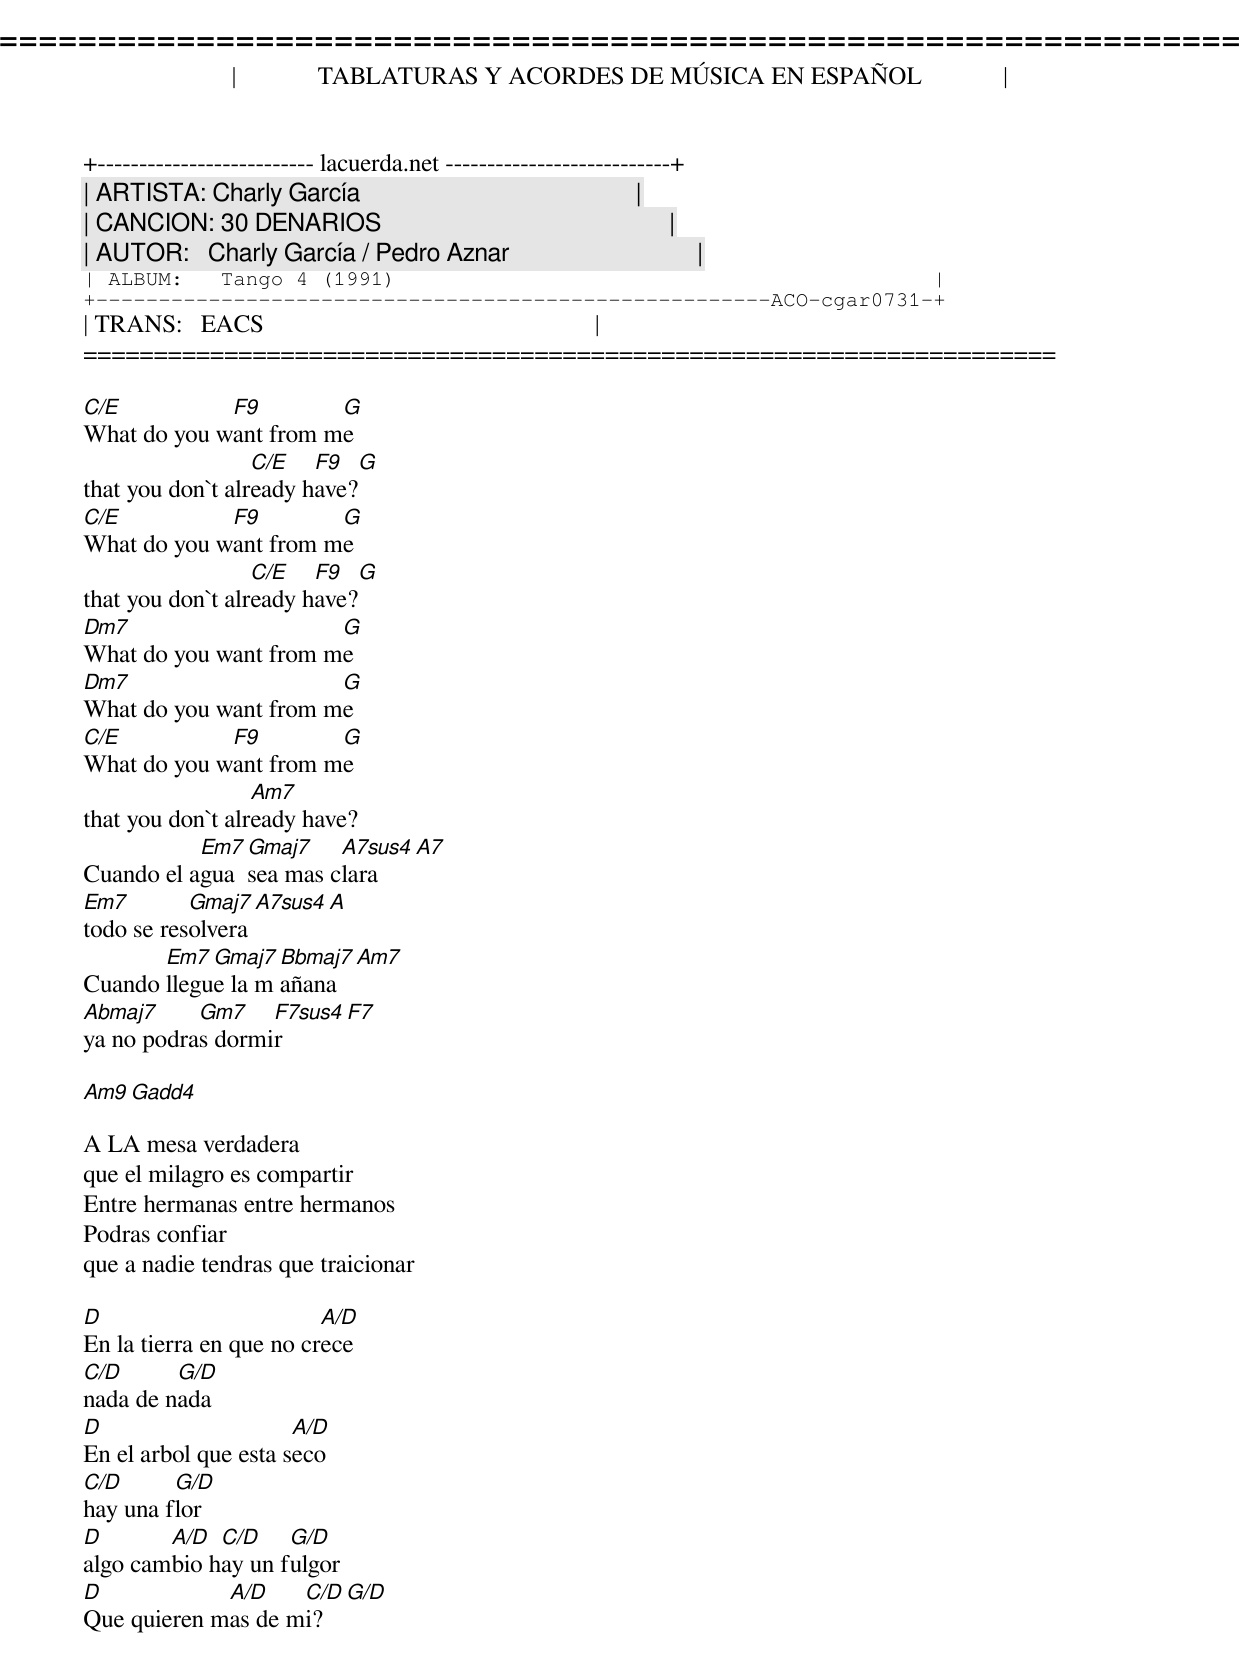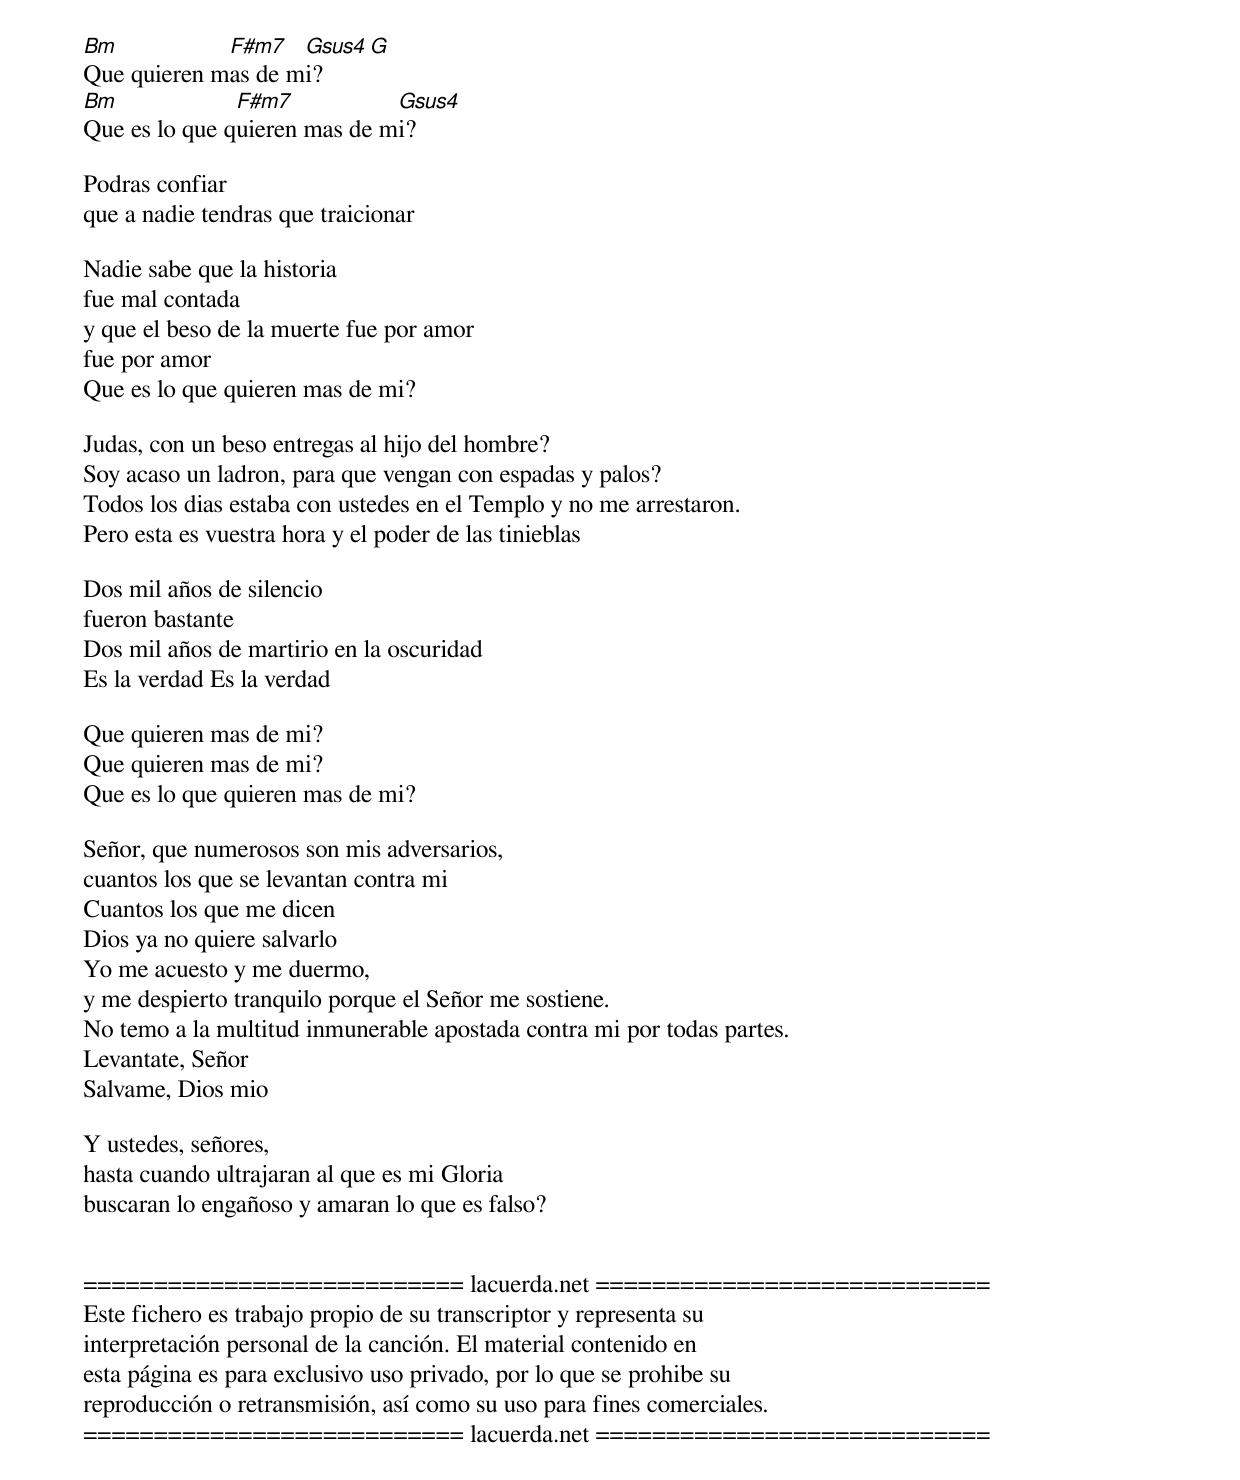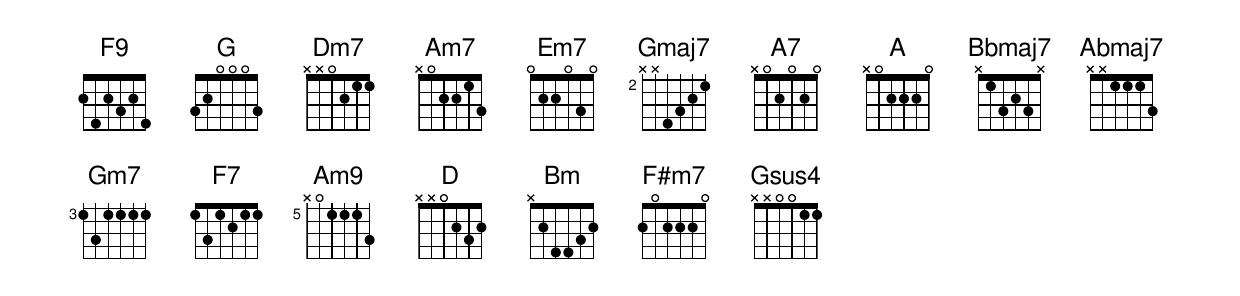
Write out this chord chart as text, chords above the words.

=====================================================================
|             TABLATURAS Y ACORDES DE MÚSICA EN ESPAÑOL             |
+-------------------------- lacuerda.net ---------------------------+
| ARTISTA: Charly García                                            |
| CANCION: 30 DENARIOS                                              |
| AUTOR:   Charly García / Pedro Aznar                              |
| ALBUM:   Tango 4 (1991)                                           |
+------------------------------------------------------ACO-cgar0731-+
| TRANS:   EACS                                                     |
=====================================================================

C/E          F9        G
What do you want from me
                  C/E   F9    G
that you don`t already have?
C/E          F9        G
What do you want from me
                  C/E   F9    G
that you don`t already have?
Dm7                    G
What do you want from me
Dm7                    G
What do you want from me
C/E          F9        G
What do you want from me
                  Am7
that you don`t already have?
           Em7 Gmaj7    A7sus4 A7
Cuando el agua sea mas clara
Em7        Gmaj7  A7sus4 A
todo se resolvera
       Em7  Gmaj7 Bbmaj7 Am7
Cuando llegue la mañana
Abmaj7     Gm7    F7sus4 F7
ya no podras dormir

Am9 Gadd4

A LA mesa verdadera
que el milagro es compartir
Entre hermanas entre hermanos
Podras confiar
que a nadie tendras que traicionar

D                        A/D
En la tierra en que no crece
C/D      G/D
nada de nada
D                     A/D
En el arbol que esta seco
C/D      G/D
hay una flor
D       A/D  C/D    G/D
algo cambio hay un fulgor
D            A/D    C/D G/D
Que quieren mas de mi?
Bm           F#m7   Gsus4 G
Que quieren mas de mi?
Bm             F#m7           Gsus4
Que es lo que quieren mas de mi?

Podras confiar
que a nadie tendras que traicionar

Nadie sabe que la historia
fue mal contada
y que el beso de la muerte fue por amor
fue por amor
Que es lo que quieren mas de mi?

Judas, con un beso entregas al hijo del hombre?
Soy acaso un ladron, para que vengan con espadas y palos?
Todos los dias estaba con ustedes en el Templo y no me arrestaron.
Pero esta es vuestra hora y el poder de las tinieblas

Dos mil años de silencio
fueron bastante
Dos mil años de martirio en la oscuridad
Es la verdad Es la verdad

Que quieren mas de mi?
Que quieren mas de mi?
Que es lo que quieren mas de mi?

Señor, que numerosos son mis adversarios,
cuantos los que se levantan contra mi
Cuantos los que me dicen
Dios ya no quiere salvarlo
Yo me acuesto y me duermo,
y me despierto tranquilo porque el Señor me sostiene.
No temo a la multitud inmunerable apostada contra mi por todas partes.
Levantate, Señor
Salvame, Dios mio

Y ustedes, señores,
hasta cuando ultrajaran al que es mi Gloria
buscaran lo engañoso y amaran lo que es falso?


=========================== lacuerda.net ============================
Este fichero es trabajo propio de su transcriptor y representa su
interpretación personal de la canción. El material contenido en
esta página es para exclusivo uso privado, por lo que se prohibe su
reproducción o retransmisión, así como su uso para fines comerciales.
=========================== lacuerda.net ============================
